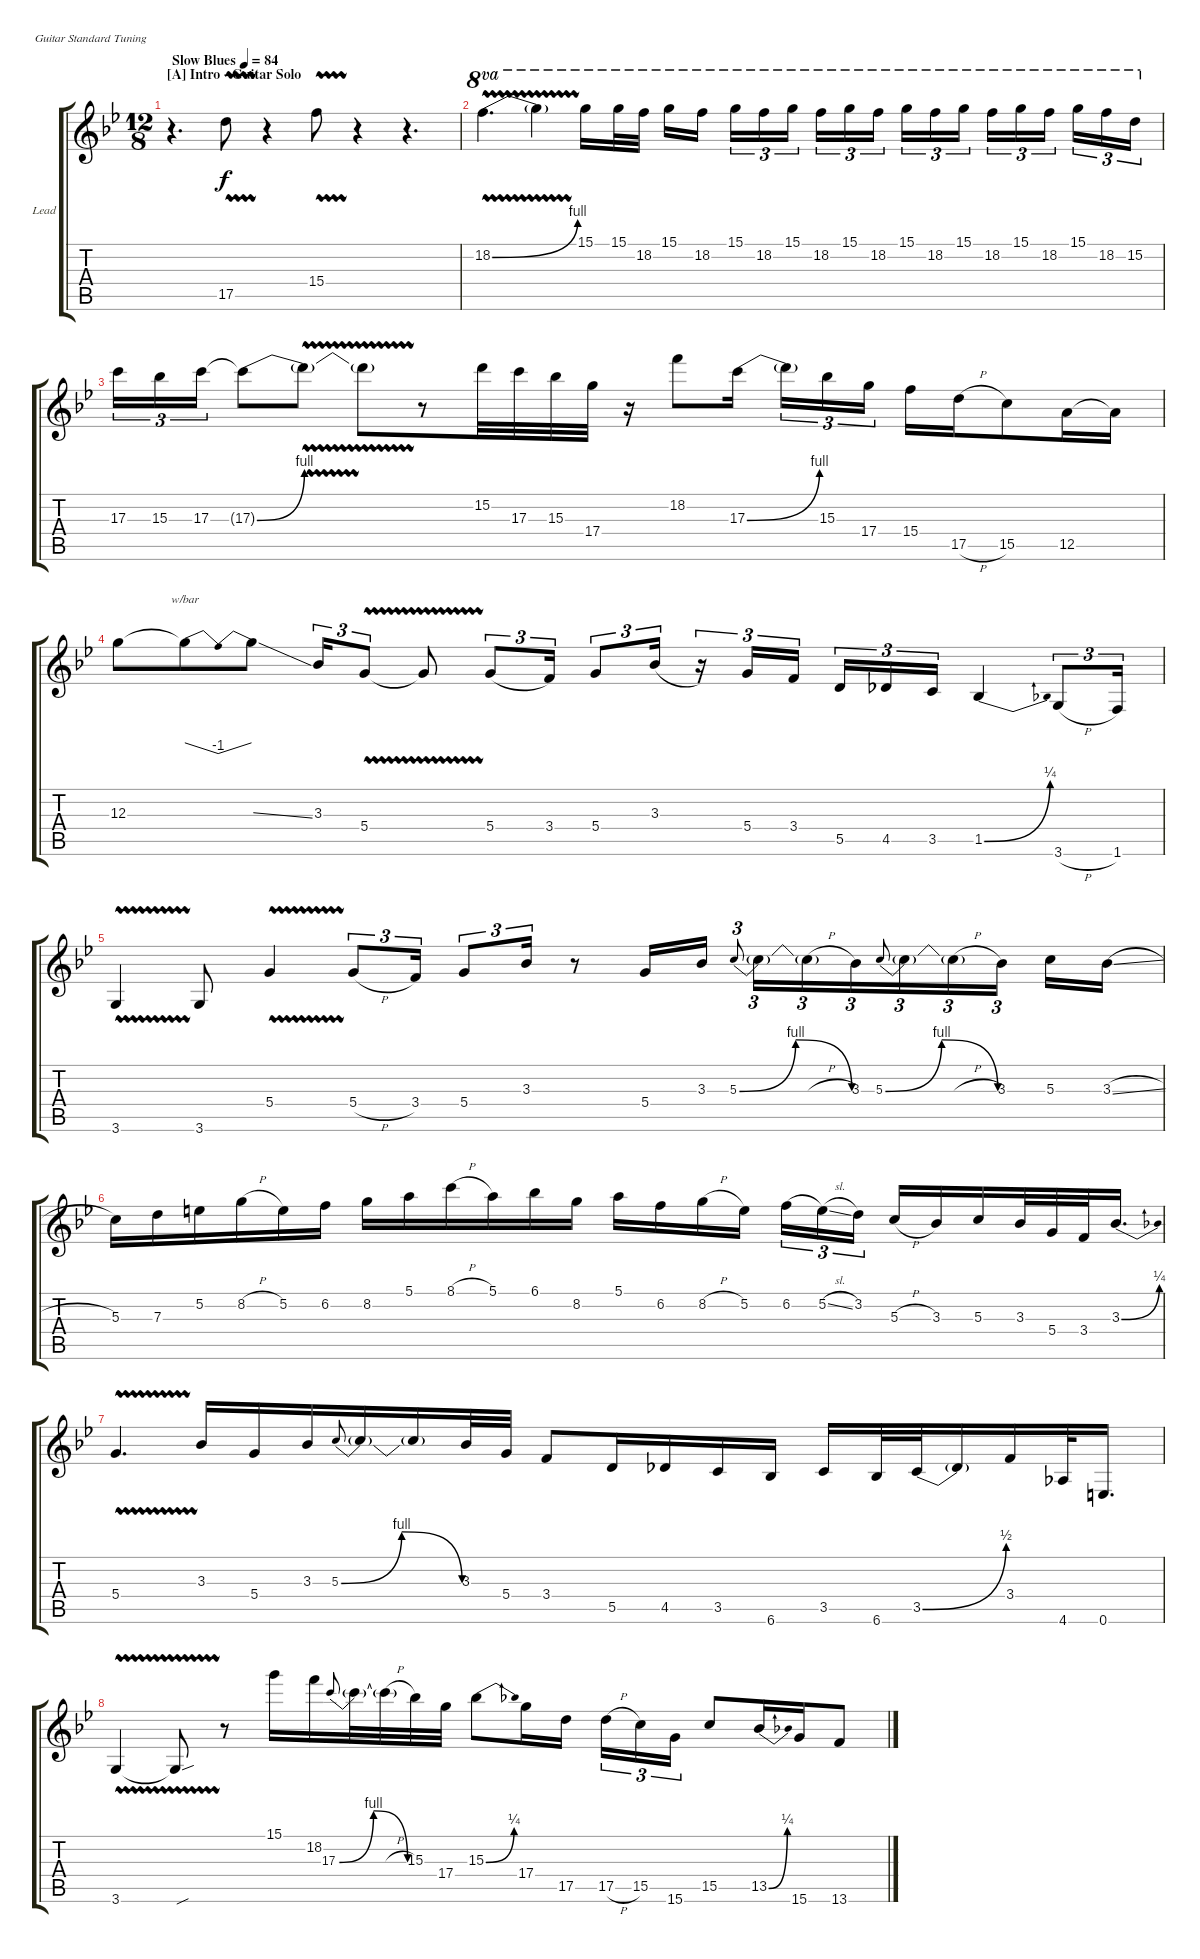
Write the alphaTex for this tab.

\defaultSystemsLayout 4
\bracketExtendMode groupsimilarinstruments
\firstSystemTrackNameOrientation horizontal
\otherSystemsTrackNameOrientation horizontal
\track ("Lead Guitar" "Lead") {instrument acousticguitarsteel}
\staff {score tabs}
\tuning (E4 B3 G3 D3 A2 E2)
\ts (12 8)
\section ("A" "Intro - Guitar Solo")
\tempo (84 "Slow Blues")
\clef g2
\scale
0.412781
\ks bb
r.4{d dy f instrument acousticguitarsteel} 17.5{vw}.8 r.4 15.4{vw}.8 r.4 r.4{d} |
\scale
0.587219 18.2{be (bend 0 0 15 4) vw}.4{d ot 8va} 18.2{t}.4{ot 8va} 15.1.16{ot 8va} 15.1.32{ot 8va} 18.2.32{ot 8va} 15.1.16{ot 8va} 18.2.16{ot 8va} 15.1.16{tu (3 2) ot 8va} 18.2.16{tu (3 2) ot 8va} 15.1.16{tu (3 2) ot 8va} 18.2.16{tu (3 2) ot 8va} 15.1.16{tu (3 2) ot 8va} 18.2.16{tu (3 2) ot 8va} 15.1.16{tu (3 2) ot 8va} 18.2.16{tu (3 2) ot 8va} 15.1.16{tu (3 2) ot 8va} 18.2.16{tu (3 2) ot 8va} 15.1.16{tu (3 2) ot 8va} 18.2.16{tu (3 2) ot 8va} 15.1.16{tu (3 2) ot 8va} 18.2.16{tu (3 2) ot 8va} 15.2.16{tu (3 2) ot 8va} |
17.3.16{tu (3 2)} 15.3.16{tu (3 2)} 17.3.16{tu (3 2)} 17.3{be (bend 0 0 15 4) t}.8 17.3{vw t}.8 17.3{vw t}.8 r.8 15.2.32 17.3.32 15.3.32 17.4.32 r.16 18.2.8 17.3{be (bend 0 0 15 4)}.16 17.3{t}.16{tu (3 2)} 15.3.16{tu (3 2)} 17.4.16{tu (3 2)} 15.4.16 17.5{h}.16 15.5.8 12.5.16 12.5{t}.16 |
12.3.8 12.3{t}.8{tbe (dip default 0 0 15 -4 30 0)} 12.3{ss t}.8 3.3.16{tu (3 2)} 5.4{vw}.8{tu (3 2)} 5.4{vw t}.8 5.4.8{tu (3 2) legatoorigin} 3.4.16{tu (3 2)} 5.4.8{tu (3 2)} 3.3.16{tu (3 2) legatoorigin} r.16{tu (3 2)} 5.4.16{tu (3 2)} 3.4.16{tu (3 2)} 5.5.16{tu (3 2)} 4.5.16{tu (3 2)} 3.5.16{tu (3 2)} 1.5{be (bend 0 0 16.2 1)}.4 3.6{h}.8{tu (3 2)} 1.6.16{tu (3 2)} |
3.6{vw}.4 3.6.8 5.4{vw}.4 5.4{h}.8{tu (3 2)} 3.4.16{tu (3 2)} 5.4.8{tu (3 2)} 3.3.16{tu (3 2)} r.8 5.4.16 3.3.16 5.3{be (bendrelease 0 0 10.2 4 20.4 4 30 0)}.8{tu (3 2) gr onbeat} 5.3{t}.16{tu (3 2)} 5.3{h t}.16{tu (3 2)} 3.3.16{tu (3 2)} 5.3{be (bendrelease 0 0 10.2 4 20.4 4 30 0)}.8{tu (3 2) gr onbeat} 5.3{t}.16{tu (3 2)} 5.3{h t}.16{tu (3 2)} 3.3.16{tu (3 2)} 5.3.16 3.3{sl}.16 |
5.3.16 7.3.16 5.2.16 8.2{h}.16 5.2.16 6.2.16 8.2.16 5.1.16 8.1{h}.16 5.1.16 6.1.16 8.2.16 5.1.16 6.2.16 8.2{h}.16 5.2.16 6.2.16{tu (3 2) legatoorigin} 5.2{sl}.16{tu (3 2)} 3.2.16{tu (3 2)} 5.3{h}.16 3.3.16 5.3.16 3.3.32 5.4.32 3.4.32 3.3{be (bend 0 0 15.6 1)}.16{d} |
5.4{vw}.4{d} 3.3.16 5.4.16 3.3.16 5.3{be (bendrelease 0 0 10.2 4 20.4 4 30 0)}.8{gr onbeat} 5.3{t}.16 5.3{t}.16 3.3.32 5.4.32 3.4.8 5.5.16 4.5.16 3.5.16 6.6.16 3.5.16 6.6.32 3.5{be (bend 0 0 15.6 2)}.32 3.5{t}.16 3.4.16 4.6.32 0.6.16{d} |
3.6{vw}.4 3.6{vw sou t}.8 r.8 15.1.16 18.2.16 17.3{be (bendrelease 0 0 10.2 4 20.4 4 30 0)}.8{gr onbeat} 17.3{t}.32 17.3{h t}.32 15.3.32 17.4.32 15.3{be (bend 0 0 15.6 1)}.8 17.4.16 17.5.16 17.5{h}.16{tu (3 2)} 15.5.16{tu (3 2)} 15.6.16{tu (3 2)} 15.5.8 13.5{be (bend 0 0 14.399999999999999 1)}.16 15.6.16 13.6.8
